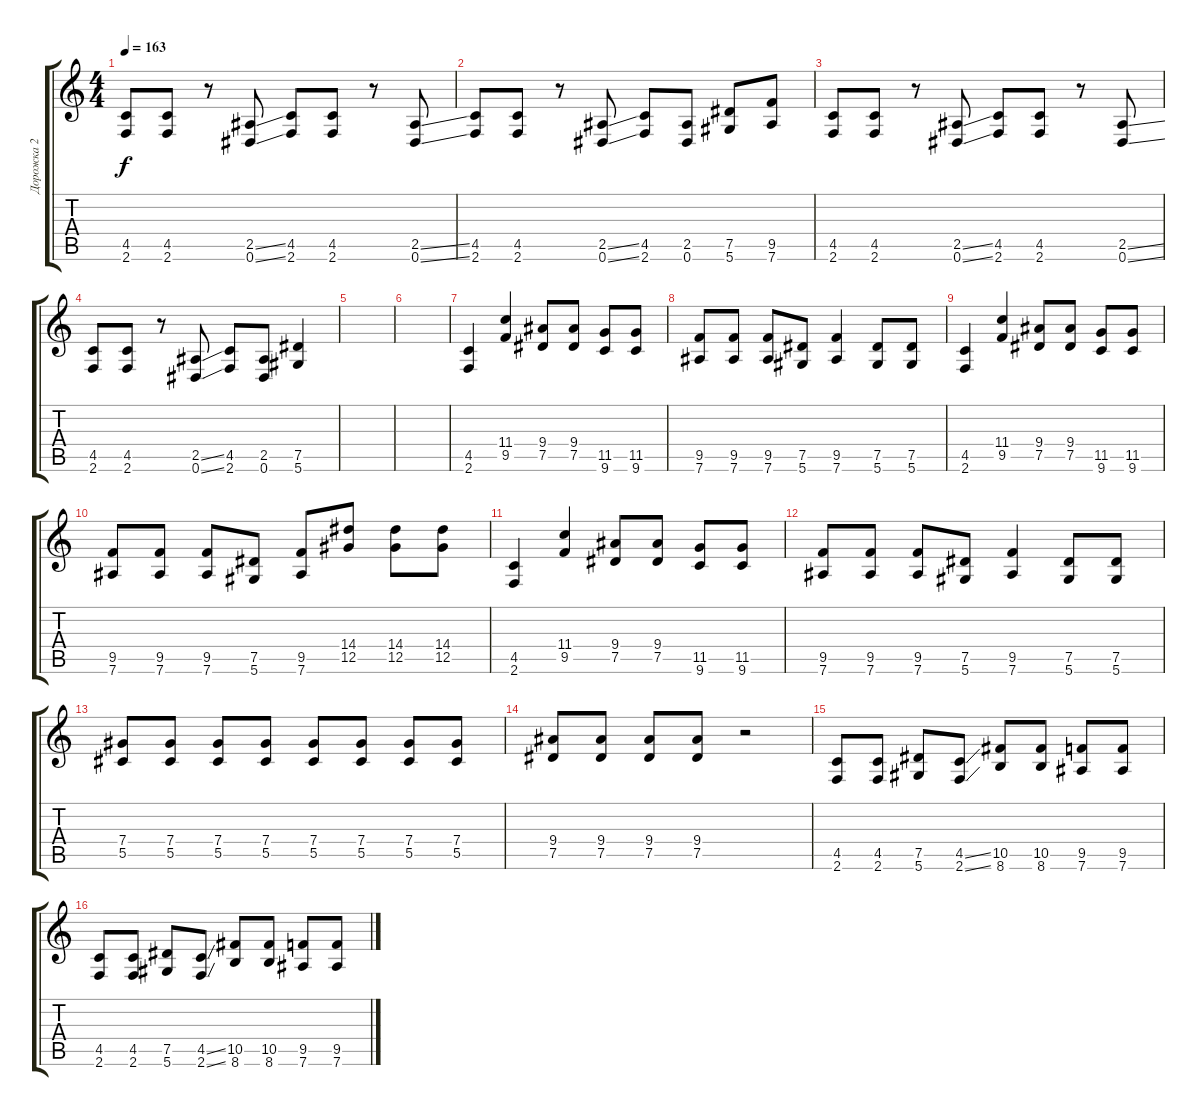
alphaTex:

\track ("Дорожка 2" "Дорожка 2") {instrument distortionguitar}
\staff {score tabs}
\tuning (Eb4 Bb3 Gb3 Db3 Ab2 Eb2) {hide}
\ts (4 4)
\tempo 163
\clef g2
\ks c
(4.5 2.6).8{dy f} (4.5 2.6).8 r.8 (2.5{ss} 0.6{ss}).8 (4.5 2.6).8 (4.5 2.6).8 r.8 (2.5{ss} 0.6{ss}).8 |
(4.5 2.6).8 (4.5 2.6).8 r.8 (2.5{ss} 0.6{ss}).8 (4.5 2.6).8 (2.5 0.6).8 (7.5 5.6).8 (9.5 7.6).8 |
(4.5 2.6).8 (4.5 2.6).8 r.8 (2.5{ss} 0.6{ss}).8 (4.5 2.6).8 (4.5 2.6).8 r.8 (2.5{ss} 0.6{ss}).8 |
(4.5 2.6).8 (4.5 2.6).8 r.8 (2.5{ss} 0.6{ss}).8 (4.5 2.6).8 (2.5 0.6).8 (7.5 5.6).4 |
|
|
(4.5 2.6).4 (11.4 9.5).4 (9.4 7.5).8 (9.4 7.5).8 (11.5 9.6).8 (11.5 9.6).8 |
(9.5 7.6).8 (9.5 7.6).8 (9.5 7.6).8 (7.5 5.6).8 (9.5 7.6).4 (7.5 5.6).8 (7.5 5.6).8 |
(4.5 2.6).4 (11.4 9.5).4 (9.4 7.5).8 (9.4 7.5).8 (11.5 9.6).8 (11.5 9.6).8 |
(9.5 7.6).8 (9.5 7.6).8 (9.5 7.6).8 (7.5 5.6).8 (9.5 7.6).8 (14.4 12.5).8 (14.4 12.5).8 (14.4 12.5).8 |
(4.5 2.6).4 (11.4 9.5).4 (9.4 7.5).8 (9.4 7.5).8 (11.5 9.6).8 (11.5 9.6).8 |
(9.5 7.6).8 (9.5 7.6).8 (9.5 7.6).8 (7.5 5.6).8 (9.5 7.6).4 (7.5 5.6).8 (7.5 5.6).8 |
(7.4 5.5).8 (7.4 5.5).8 (7.4 5.5).8 (7.4 5.5).8 (7.4 5.5).8 (7.4 5.5).8 (7.4 5.5).8 (7.4 5.5).8 |
(9.4 7.5).8 (9.4 7.5).8 (9.4 7.5).8 (9.4 7.5).8 r.2 |
(4.5 2.6).8 (4.5 2.6).8 (7.5 5.6).8 (4.5{ss} 2.6{ss}).8 (10.5 8.6).8 (10.5 8.6).8 (9.5 7.6).8 (9.5 7.6).8 |
(4.5 2.6).8 (4.5 2.6).8 (7.5 5.6).8 (4.5{ss} 2.6{ss}).8 (10.5 8.6).8 (10.5 8.6).8 (9.5 7.6).8 (9.5 7.6).8
